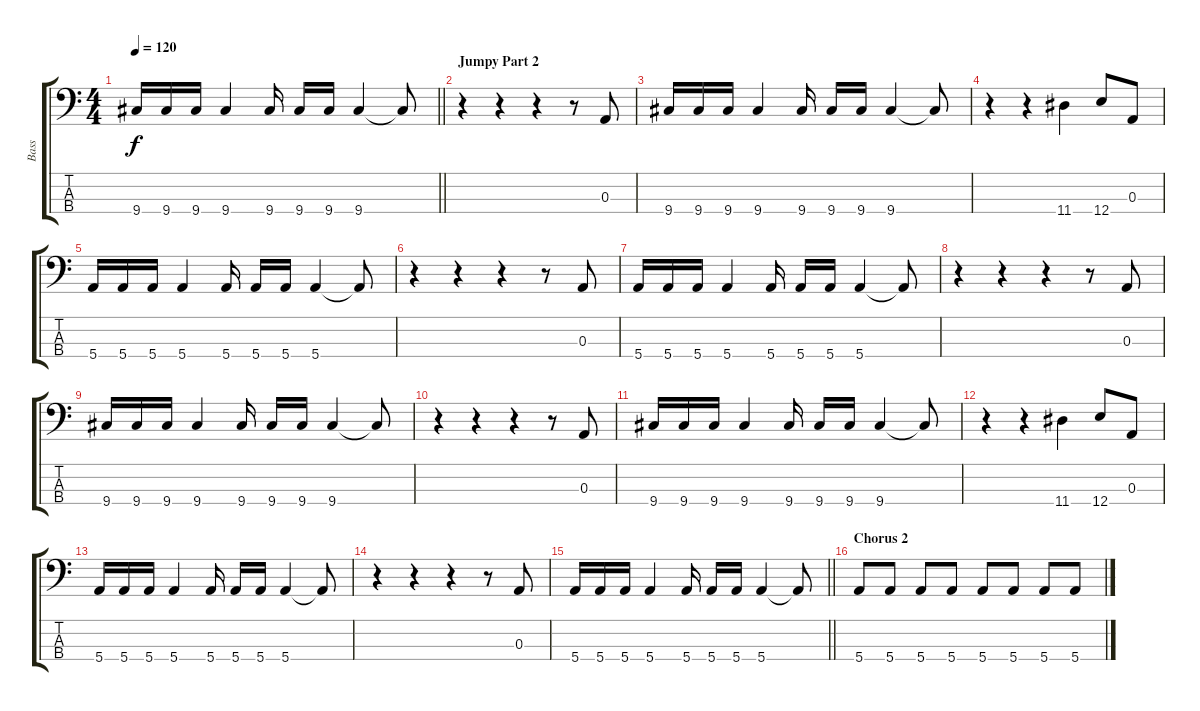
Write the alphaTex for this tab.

\track ("Bass" "Bass") {instrument synthbass2}
\staff {score tabs}
\tuning (G2 D2 A1 E1) {hide}
\ts (4 4)
\tempo 120
\clef f4
\barLineRight lightlight
\ks c
9.4.16{dy f} 9.4.16 9.4.16 9.4.4 9.4.16 9.4.16 9.4.16 9.4.4 9.4{t}.8 |
\section ("" "Jumpy Part 2")
r.4 r.4 r.4 r.8 0.3.8 |
9.4.16 9.4.16 9.4.16 9.4.4 9.4.16 9.4.16 9.4.16 9.4.4 9.4{t}.8 |
r.4 r.4 11.4.4 12.4.8 0.3.8 |
5.4.16 5.4.16 5.4.16 5.4.4 5.4.16 5.4.16 5.4.16 5.4.4 5.4{t}.8 |
r.4 r.4 r.4 r.8 0.3.8 |
5.4.16 5.4.16 5.4.16 5.4.4 5.4.16 5.4.16 5.4.16 5.4.4 5.4{t}.8 |
r.4 r.4 r.4 r.8 0.3.8 |
9.4.16 9.4.16 9.4.16 9.4.4 9.4.16 9.4.16 9.4.16 9.4.4 9.4{t}.8 |
r.4 r.4 r.4 r.8 0.3.8 |
9.4.16 9.4.16 9.4.16 9.4.4 9.4.16 9.4.16 9.4.16 9.4.4 9.4{t}.8 |
r.4 r.4 11.4.4 12.4.8 0.3.8 |
5.4.16 5.4.16 5.4.16 5.4.4 5.4.16 5.4.16 5.4.16 5.4.4 5.4{t}.8 |
r.4 r.4 r.4 r.8 0.3.8 |
\barLineRight lightlight
5.4.16 5.4.16 5.4.16 5.4.4 5.4.16 5.4.16 5.4.16 5.4.4 5.4{t}.8 |
\section ("" "Chorus 2")
5.4.8 5.4.8 5.4.8 5.4.8 5.4.8 5.4.8 5.4.8 5.4.8
